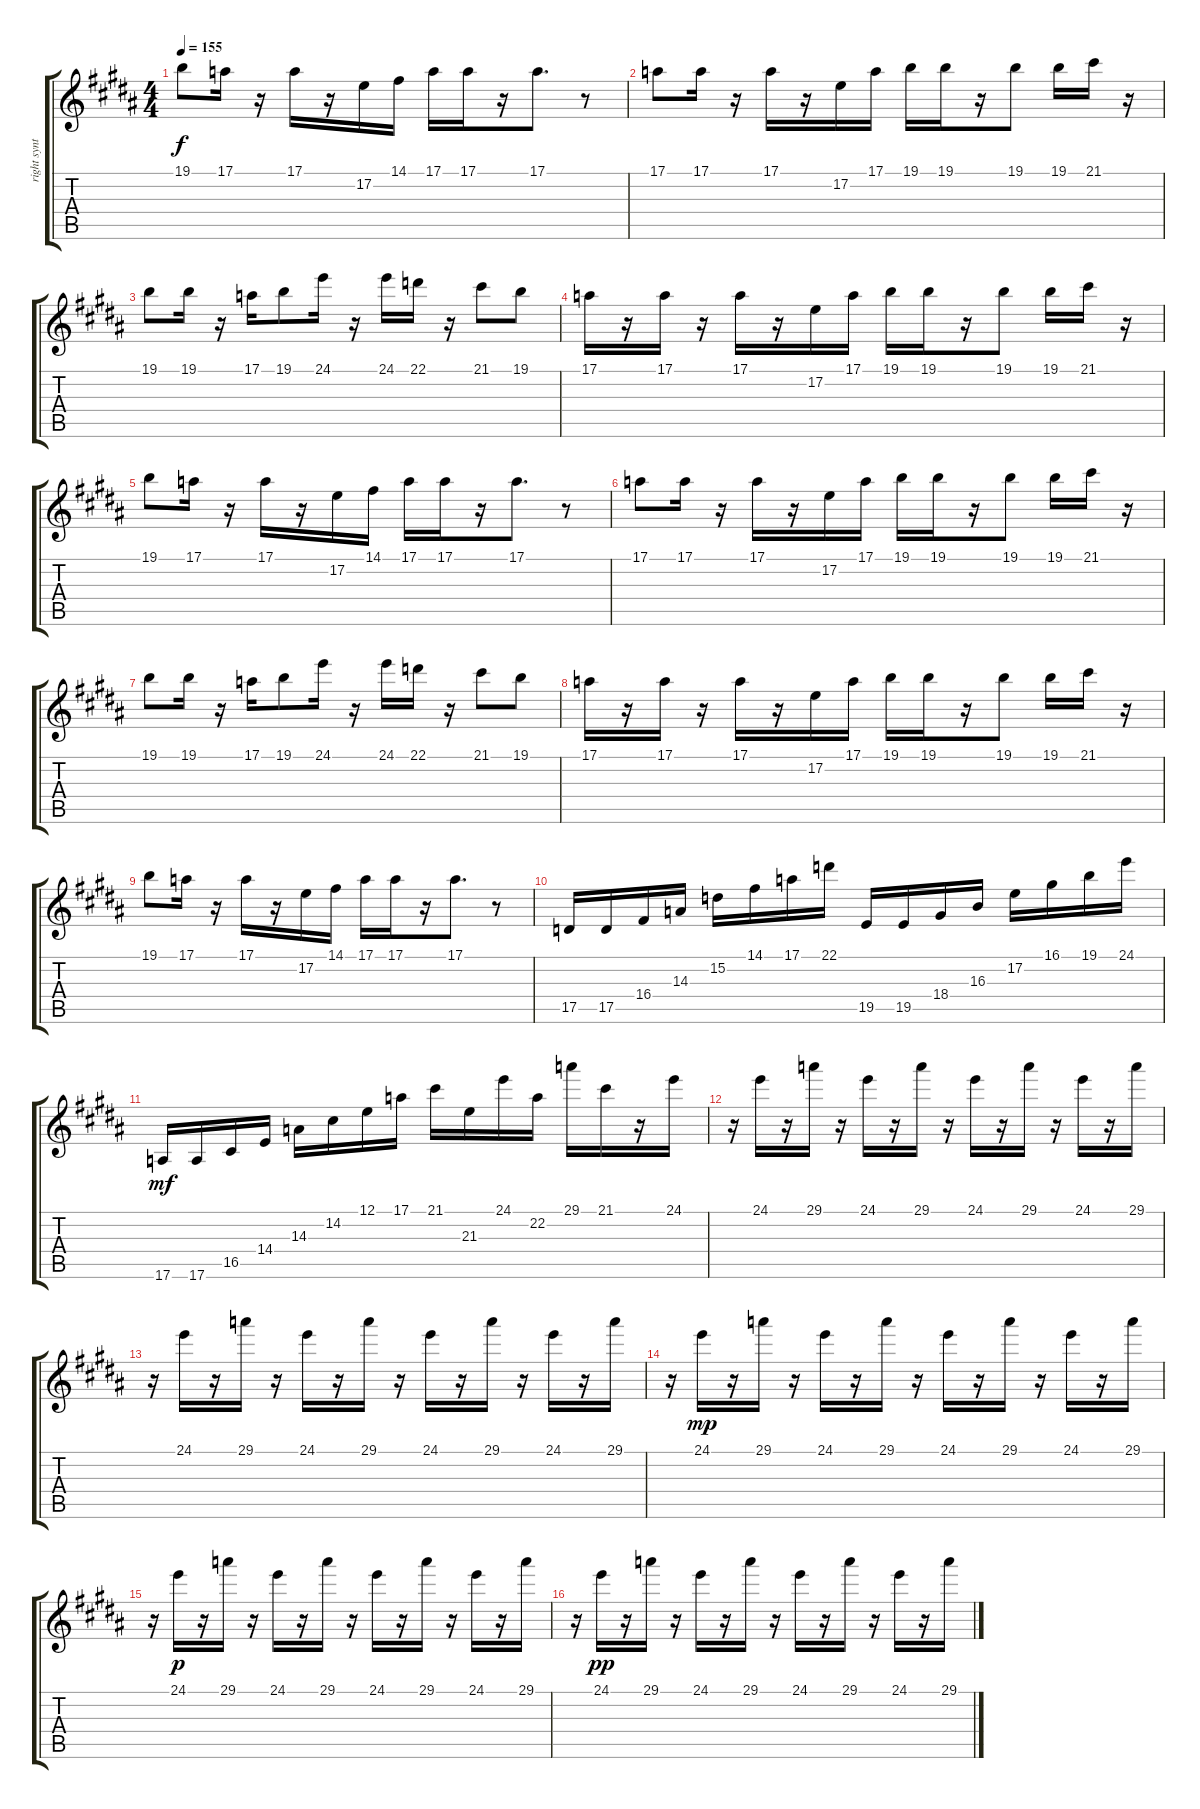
\track ("right synth1" "right synt") {instrument tremolostrings}
\staff {score tabs}
\tuning (E4 B3 G3 D3 A2 E2) {hide}
\ts (4 4)
\tempo 155
\clef g2
\ks b
19.1.8{dy f} 17.1.16 r.16 17.1.16 r.16 17.2.16 14.1.16 17.1.16 17.1.16 r.16 17.1.8{d} r.8 |
17.1.8 17.1.16 r.16 17.1.16 r.16 17.2.16 17.1.16 19.1.16 19.1.16 r.16 19.1.8 19.1.16 21.1.16 r.16 |
19.1.8 19.1.16 r.16 17.1.16 19.1.8 24.1.16 r.16 24.1.16 22.1.16 r.16 21.1.8 19.1.8 |
17.1.16 r.16 17.1.16 r.16 17.1.16 r.16 17.2.16 17.1.16 19.1.16 19.1.16 r.16 19.1.8 19.1.16 21.1.16 r.16 |
19.1.8 17.1.16 r.16 17.1.16 r.16 17.2.16 14.1.16 17.1.16 17.1.16 r.16 17.1.8{d} r.8 |
17.1.8 17.1.16 r.16 17.1.16 r.16 17.2.16 17.1.16 19.1.16 19.1.16 r.16 19.1.8 19.1.16 21.1.16 r.16 |
19.1.8 19.1.16 r.16 17.1.16 19.1.8 24.1.16 r.16 24.1.16 22.1.16 r.16 21.1.8 19.1.8 |
17.1.16 r.16 17.1.16 r.16 17.1.16 r.16 17.2.16 17.1.16 19.1.16 19.1.16 r.16 19.1.8 19.1.16 21.1.16 r.16 |
19.1.8 17.1.16 r.16 17.1.16 r.16 17.2.16 14.1.16 17.1.16 17.1.16 r.16 17.1.8{d} r.8 |
17.5.16 17.5.16 16.4.16 14.3.16 15.2.16 14.1.16 17.1.16 22.1.16 19.5.16 19.5.16 18.4.16 16.3.16 17.2.16 16.1.16 19.1.16 24.1.16 |
17.6.16{dy mf} 17.6.16 16.5.16 14.4.16 14.3.16 14.2.16 12.1.16 17.1.16 21.1.16 21.3.16 24.1.16 22.2.16 29.1.16 21.1.16 r.16 24.1.16 |
r.16 24.1.16 r.16 29.1.16 r.16 24.1.16 r.16 29.1.16 r.16 24.1.16 r.16 29.1.16 r.16 24.1.16 r.16 29.1.16 |
r.16 24.1.16 r.16 29.1.16 r.16 24.1.16 r.16 29.1.16 r.16 24.1.16 r.16 29.1.16 r.16 24.1.16 r.16 29.1.16 |
r.16 24.1.16{dy mp} r.16 29.1.16 r.16 24.1.16 r.16 29.1.16 r.16 24.1.16 r.16 29.1.16 r.16 24.1.16 r.16 29.1.16 |
r.16 24.1.16{dy p} r.16 29.1.16 r.16 24.1.16 r.16 29.1.16 r.16 24.1.16 r.16 29.1.16 r.16 24.1.16 r.16 29.1.16 |
r.16 24.1.16{dy pp} r.16 29.1.16 r.16 24.1.16 r.16 29.1.16 r.16 24.1.16 r.16 29.1.16 r.16 24.1.16 r.16 29.1.16
